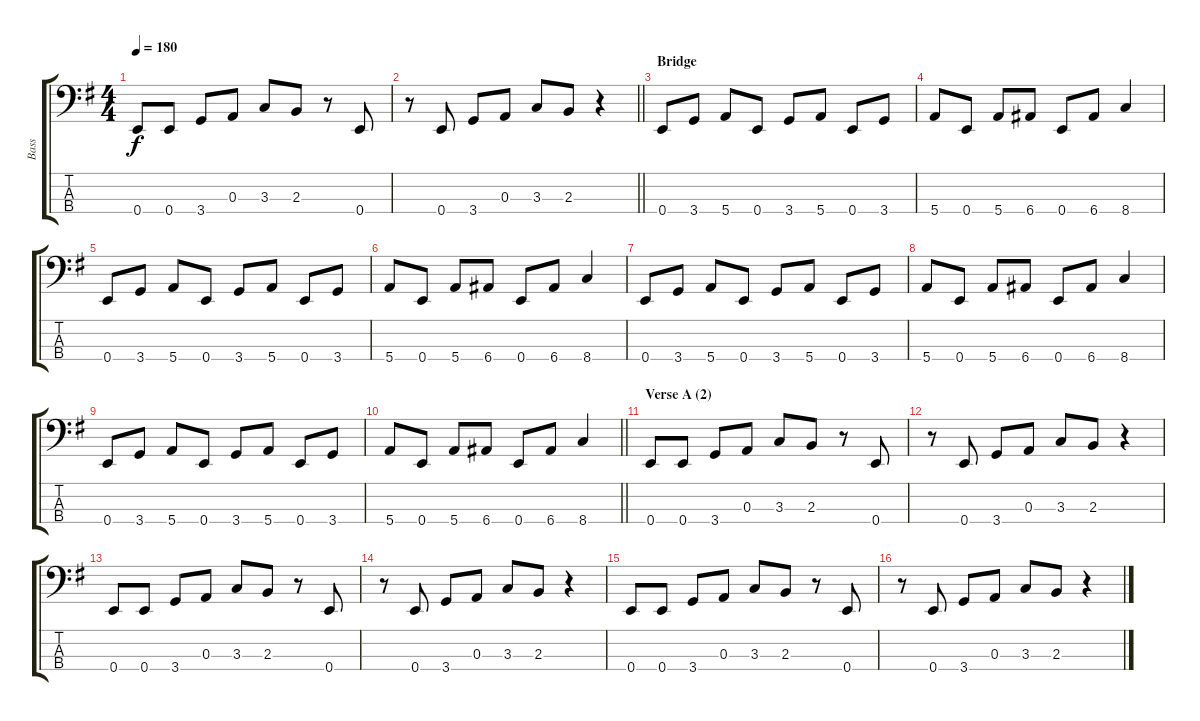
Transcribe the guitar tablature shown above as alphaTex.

\track ("Bass" "Bass") {instrument electricbasspick}
\staff {score tabs}
\tuning (G2 D2 A1 E1) {hide}
\ts (4 4)
\tempo 180
\clef f4
\ks g
0.4.8{dy f} 0.4.8 3.4.8 0.3.8 3.3.8 2.3.8 r.8 0.4.8 |
\barLineRight lightlight
r.8 0.4.8 3.4.8 0.3.8 3.3.8 2.3.8 r.4 |
\section ("" "Bridge")
0.4.8 3.4.8 5.4.8 0.4.8 3.4.8 5.4.8 0.4.8 3.4.8 |
5.4.8 0.4.8 5.4.8 6.4.8 0.4.8 6.4.8 8.4.4 |
0.4.8 3.4.8 5.4.8 0.4.8 3.4.8 5.4.8 0.4.8 3.4.8 |
5.4.8 0.4.8 5.4.8 6.4.8 0.4.8 6.4.8 8.4.4 |
0.4.8 3.4.8 5.4.8 0.4.8 3.4.8 5.4.8 0.4.8 3.4.8 |
5.4.8 0.4.8 5.4.8 6.4.8 0.4.8 6.4.8 8.4.4 |
0.4.8 3.4.8 5.4.8 0.4.8 3.4.8 5.4.8 0.4.8 3.4.8 |
\barLineRight lightlight
5.4.8 0.4.8 5.4.8 6.4.8 0.4.8 6.4.8 8.4.4 |
\section ("" "Verse A (2)")
0.4.8 0.4.8 3.4.8 0.3.8 3.3.8 2.3.8 r.8 0.4.8 |
r.8 0.4.8 3.4.8 0.3.8 3.3.8 2.3.8 r.4 |
0.4.8 0.4.8 3.4.8 0.3.8 3.3.8 2.3.8 r.8 0.4.8 |
r.8 0.4.8 3.4.8 0.3.8 3.3.8 2.3.8 r.4 |
0.4.8 0.4.8 3.4.8 0.3.8 3.3.8 2.3.8 r.8 0.4.8 |
r.8 0.4.8 3.4.8 0.3.8 3.3.8 2.3.8 r.4
